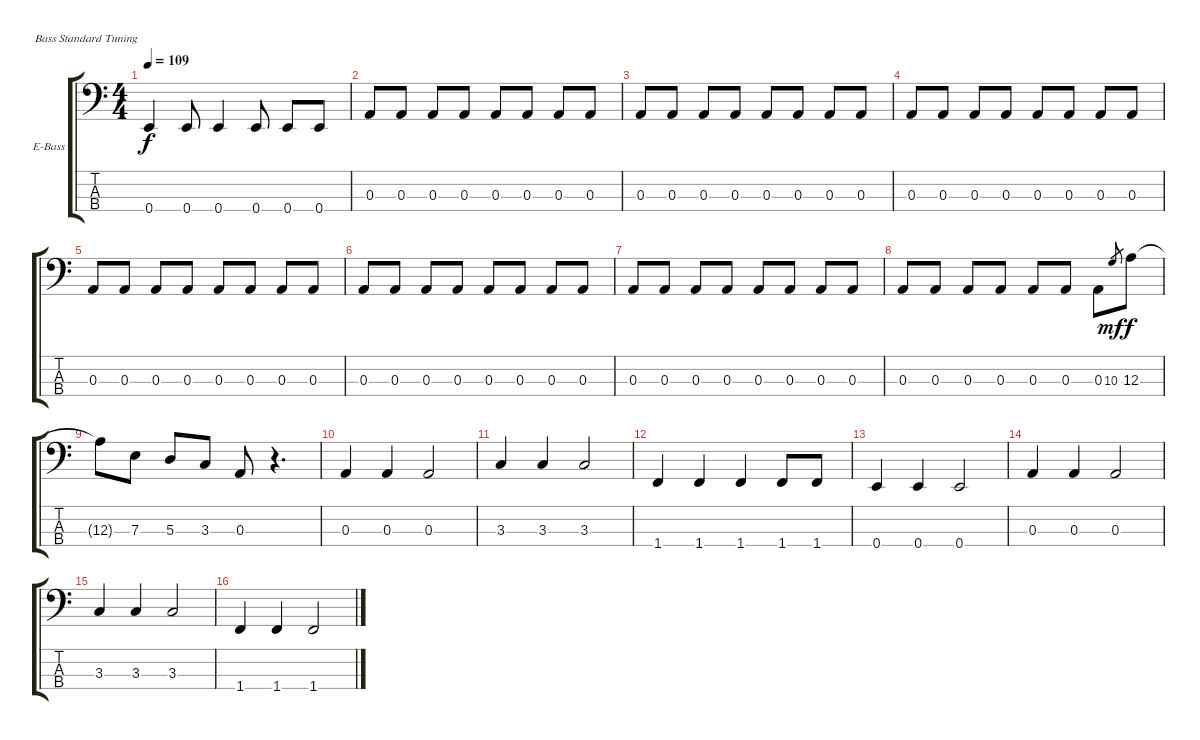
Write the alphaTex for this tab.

\bracketExtendMode groupsimilarinstruments
\firstSystemTrackNameOrientation horizontal
\otherSystemsTrackNameOrientation horizontal
\track ("Bass" "E-Bass") {instrument electricbassfinger}
\staff {score tabs}
\tuning (G2 D2 A1 E1)
\ts (4 4)
\tempo 109
\clef f4
\ks c
0.4.4{dy f} 0.4.8 0.4.4 0.4.8 0.4.8 0.4.8 |
0.3.8 0.3.8 0.3.8 0.3.8 0.3.8 0.3.8 0.3.8 0.3.8 |
0.3.8 0.3.8 0.3.8 0.3.8 0.3.8 0.3.8 0.3.8 0.3.8 |
0.3.8 0.3.8 0.3.8 0.3.8 0.3.8 0.3.8 0.3.8 0.3.8 |
0.3.8 0.3.8 0.3.8 0.3.8 0.3.8 0.3.8 0.3.8 0.3.8 |
0.3.8 0.3.8 0.3.8 0.3.8 0.3.8 0.3.8 0.3.8 0.3.8 |
0.3.8 0.3.8 0.3.8 0.3.8 0.3.8 0.3.8 0.3.8 0.3.8 |
0.3.8 0.3.8 0.3.8 0.3.8 0.3.8 0.3.8 0.3.8 10.3.8{gr dy mf} 12.3.8{dy f} |
12.3{t}.8 7.3.8 5.3.8 3.3.8 0.3.8 r.4{d} |
0.3.4 0.3.4 0.3.2 |
3.3.4 3.3.4 3.3.2 |
1.4.4 1.4.4 1.4.4 1.4.8 1.4.8 |
0.4.4 0.4.4 0.4.2 |
0.3.4 0.3.4 0.3.2 |
3.3.4 3.3.4 3.3.2 |
1.4.4 1.4.4 1.4.2
